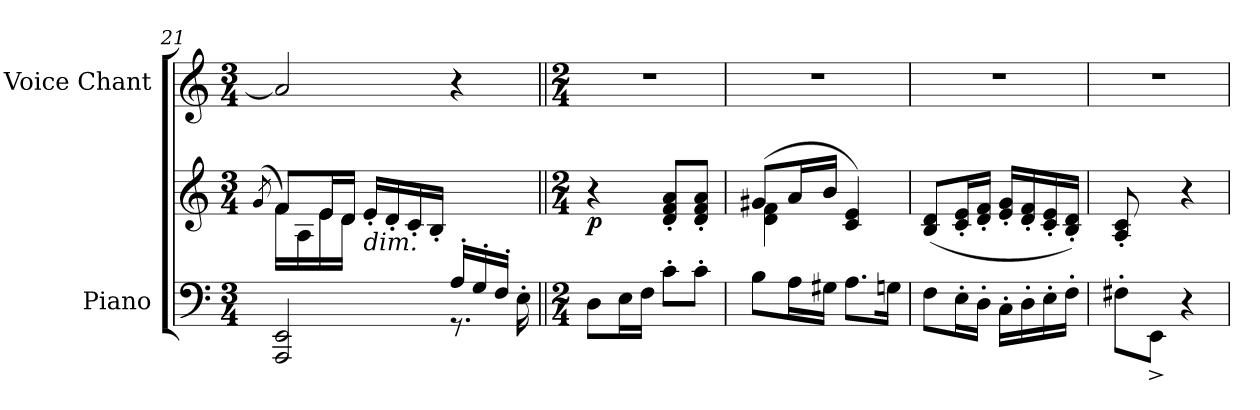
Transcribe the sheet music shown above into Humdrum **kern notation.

**kern	**kern	**dynam	**kern
*part2	*part2	*part2	*part1
*staff3	*staff2	*staff2/3	*staff1
*I"Piano	*	*	*I"Voice Chant
*I'Pno	*	*	*
*clefF4	*clefG2	*	*clefG2
*k[]	*k[]	*	*k[]
*M3/4	*M3/4	*	*M3/4
=21	=21	=21	=21
.	(8qg/	.	.
*^	*^	*	*
2ryy	2AAA/ 2EE/	(8f/L)	16f\LL	.	2a/]
.	.	.	16A\	.	.
.	.	16e/L	16e\	.	.
.	.	16d/JJ	16d\JJ	.	.
!	!	!LO:TX:b:i:t=dim.	!	!	!
.	.	16e'/LL	2ryy	.	.
.	.	16d'/	.	.	.
.	.	16c'/	.	.	.
.	.	16B'/JJ	.	.	.
16A'>/LL	8.r	8.ryy	.	.	4r
16G'>/	.	.	.	.	.
16F'>/JJ	.	.	.	.	.
16ryy	16E'\)	16ryy	.	.	.
*v	*v	*	*	*	*
*	*v	*v	*	*
!!LO:LB:g=z
=22||	=22||	=22||	=22||
*M2/4	*M2/4	*	*M2/4
*^	*	*	*
!	!	!	!LO:DY:b	!
*v	*v	*	*	*
8D\L	4r	p	2r
16E\L	.	.	.
16F\JJ	.	.	.
8c'\L	8d/' 8f/' 8a/'L	.	.
8c'\J	8d/' 8f/' 8a/'J	.	.
=23	=23	=23	=23
*	*^	*	*
8B\L	(8g#X/L	4d\ 4f\	.	2r
16A\L	16a/L	.	.	.
16G#X\JJ	16b/JJ	.	.	.
8.A\L	4c/ 4e/)	4ryy	.	.
16Gn\Jk	.	.	.	.
*	*v	*v	*	*
=24	=24	=24	=24
8F\L	(8B/ 8d/L	.	2r
16E'\L	16c/' 16e/'L	.	.
16D'\JJ	16d/' 16f/'JJ	.	.
16C'\LL	16e/' 16g/'LL	.	.
16D'\	16d/' 16f/'	.	.
16E'\	16c/' 16e/'	.	.
16F'\JJ	16B/' 16d/'JJ)	.	.
=25	=25	=25	=25
*^	*	*	*
8ryy	8F#X'\L	8A/' 8c/'L	.	2r
8D/ 8G#X/ 8B/J	8EE^<\J	8ryy	.	.
4ryy	4r	4r	.	.
*v	*v	*	*	*
=	=	=	=
*-	*-	*-	*-
